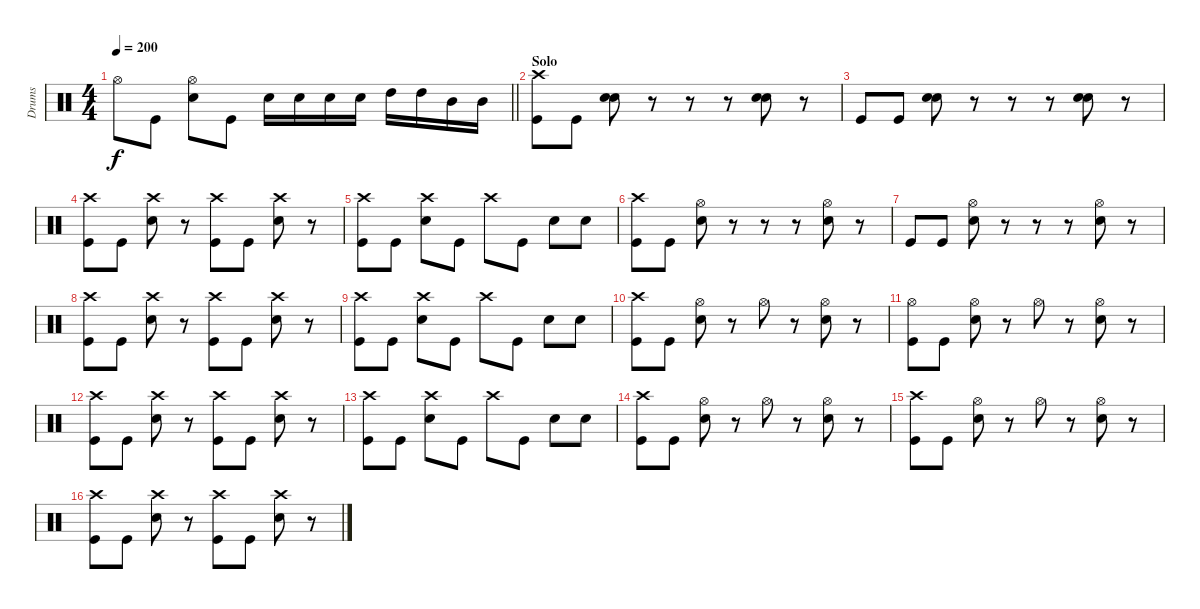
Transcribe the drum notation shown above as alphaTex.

\track ("Drums" "Drums") {instrument percussion}
\staff {score}
\articulation defaults
\ts (4 4)
\tempo 200
\clef neutral
\barLineRight lightlight
\ks c "Hi-Hat (open)".8{dy f} "Kick (hit)".8
("Hi-Hat (open)" "Snare (hit) 2").8 "Kick (hit)".8 "Snare (hit) 2".16 "Snare (hit) 2".16 "Snare (hit) 2".16 "Snare (hit) 2".16 "High Tom (hit)".16 "High Tom (hit)".16 "Mid Tom (hit)".16 "Mid Tom (hit)".16 |
\section ("" "Solo")
("Crash high (hit)" "Kick (hit)").8 "Kick (hit)".8 ("Snare (hit) 2" "Snare (hit) 2").8 r.8 r.8 r.8 ("Snare (hit) 2" "Snare (hit) 2").8 r.8 |
"Kick (hit)".8 "Kick (hit)".8 ("Snare (hit) 2" "Snare (hit) 2").8 r.8 r.8 r.8 ("Snare (hit) 2" "Snare (hit) 2").8 r.8 |
("Crash high (hit)" "Kick (hit)").8 "Kick (hit)".8 ("Snare (hit) 2" "Crash high (hit)").8 r.8 ("Kick (hit)" "Crash high (hit)").8 "Kick (hit)".8 ("Snare (hit) 2" "Crash high (hit)").8 r.8 |
("Crash high (hit)" "Kick (hit)").8 "Kick (hit)".8 ("Snare (hit) 2" "Crash high (hit)").8 "Kick (hit)".8 "Crash high (hit)".8 "Kick (hit)".8 "Snare (hit) 2".8 "Snare (hit) 2".8 |
("Crash high (hit)" "Kick (hit)").8 "Kick (hit)".8 ("Hi-Hat (open)" "Snare (hit) 2").8 r.8 r.8 r.8 ("Hi-Hat (open)" "Snare (hit) 2").8 r.8 |
"Kick (hit)".8 "Kick (hit)".8 ("Hi-Hat (open)" "Snare (hit) 2").8 r.8 r.8 r.8 ("Hi-Hat (open)" "Snare (hit) 2").8 r.8 |
("Crash high (hit)" "Kick (hit)").8 "Kick (hit)".8 ("Snare (hit) 2" "Crash high (hit)").8 r.8 ("Kick (hit)" "Crash high (hit)").8 "Kick (hit)".8 ("Snare (hit) 2" "Crash high (hit)").8 r.8 |
("Crash high (hit)" "Kick (hit)").8 "Kick (hit)".8 ("Snare (hit) 2" "Crash high (hit)").8 "Kick (hit)".8 "Crash high (hit)".8 "Kick (hit)".8 "Snare (hit) 2".8 "Snare (hit) 2".8 |
("Crash high (hit)" "Kick (hit)").8 "Kick (hit)".8 ("Hi-Hat (open)" "Snare (hit) 2").8 r.8 "Hi-Hat (open)".8 r.8 ("Hi-Hat (open)" "Snare (hit) 2").8 r.8 |
("Hi-Hat (open)" "Kick (hit)").8 "Kick (hit)".8 ("Hi-Hat (open)" "Snare (hit) 2").8 r.8 "Hi-Hat (open)".8 r.8 ("Hi-Hat (open)" "Snare (hit) 2").8 r.8 |
("Crash high (hit)" "Kick (hit)").8 "Kick (hit)".8 ("Snare (hit) 2" "Crash high (hit)").8 r.8 ("Kick (hit)" "Crash high (hit)").8 "Kick (hit)".8 ("Snare (hit) 2" "Crash high (hit)").8 r.8 |
("Crash high (hit)" "Kick (hit)").8 "Kick (hit)".8 ("Snare (hit) 2" "Crash high (hit)").8 "Kick (hit)".8 "Crash high (hit)".8 "Kick (hit)".8 "Snare (hit) 2".8 "Snare (hit) 2".8 |
("Crash high (hit)" "Kick (hit)").8 "Kick (hit)".8 ("Hi-Hat (open)" "Snare (hit) 2").8 r.8 "Hi-Hat (open)".8 r.8 ("Hi-Hat (open)" "Snare (hit) 2").8 r.8 |
("Crash high (hit)" "Kick (hit)").8 "Kick (hit)".8 ("Hi-Hat (open)" "Snare (hit) 2").8 r.8 "Hi-Hat (open)".8 r.8 ("Hi-Hat (open)" "Snare (hit) 2").8 r.8 |
("Crash high (hit)" "Kick (hit)").8 "Kick (hit)".8 ("Snare (hit) 2" "Crash high (hit)").8 r.8 ("Kick (hit)" "Crash high (hit)").8 "Kick (hit)".8 ("Snare (hit) 2" "Crash high (hit)").8 r.8
